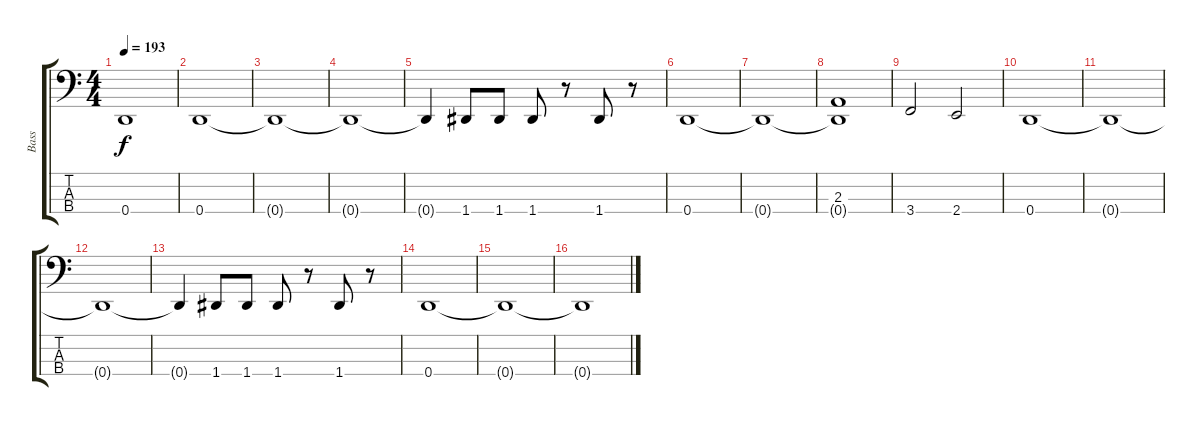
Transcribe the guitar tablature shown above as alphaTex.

\track ("Bass" "Bass") {instrument electricbassfinger}
\staff {score tabs}
\tuning (F2 C2 G1 D1) {hide}
\ts (4 4)
\tempo 193
\clef f4
\ks c
0.4{t}.1{dy f} |
0.4.1 |
0.4{t}.1 |
0.4{t}.1 |
0.4{t}.4 1.4.8 1.4.8 1.4.8 r.8 1.4.8 r.8 |
0.4.1 |
0.4{t}.1 |
(2.3 0.4{t}).1 |
3.4.2 2.4.2 |
0.4.1 |
0.4{t}.1 |
0.4{t}.1 |
0.4{t}.4 1.4.8 1.4.8 1.4.8 r.8 1.4.8 r.8 |
0.4.1 |
0.4{t}.1 |
0.4{t}.1
